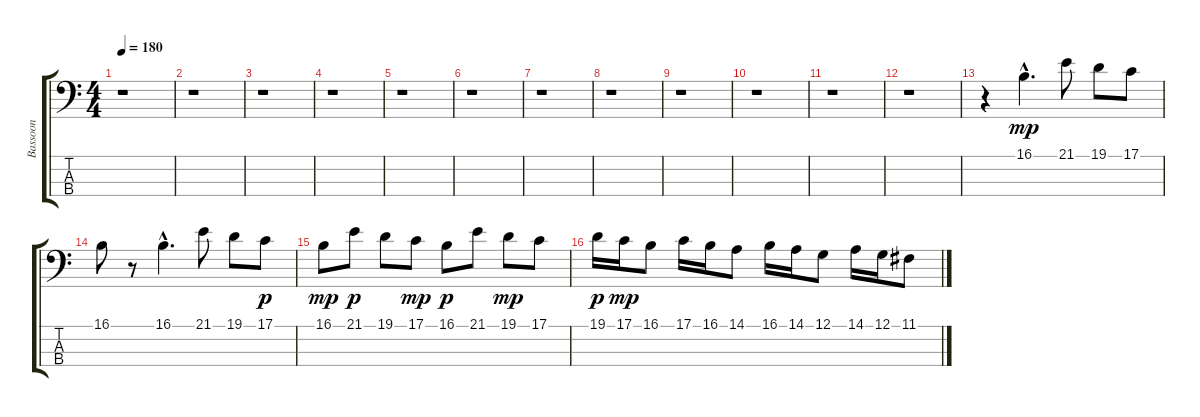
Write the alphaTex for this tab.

\track ("Bassoon" "Bassoon") {instrument bassoon}
\staff {score tabs}
\tuning (G2 D2 A1 E1) {hide}
\ts (4 4)
\tempo 180
\clef f4
\ks c
r.1{dy mp} |
r.1 |
r.1 |
r.1 |
r.1 |
r.1 |
r.1 |
r.1 |
r.1 |
r.1 |
r.1 |
r.1 |
r.4 16.1{hac}.4{d instrument bassoon} 21.1.8 19.1.8 17.1.8 |
16.1.8 r.8 16.1{hac}.4{d} 21.1.8 19.1.8 17.1.8{dy p} |
16.1.8{dy mp} 21.1.8{dy p} 19.1.8 17.1.8{dy mp} 16.1.8{dy p} 21.1.8 19.1.8{dy mp} 17.1.8 |
19.1.16{dy p} 17.1.16{dy mp} 16.1.8 17.1.16 16.1.16 14.1.8 16.1.16 14.1.16 12.1.8 14.1.16 12.1.16 11.1.8
